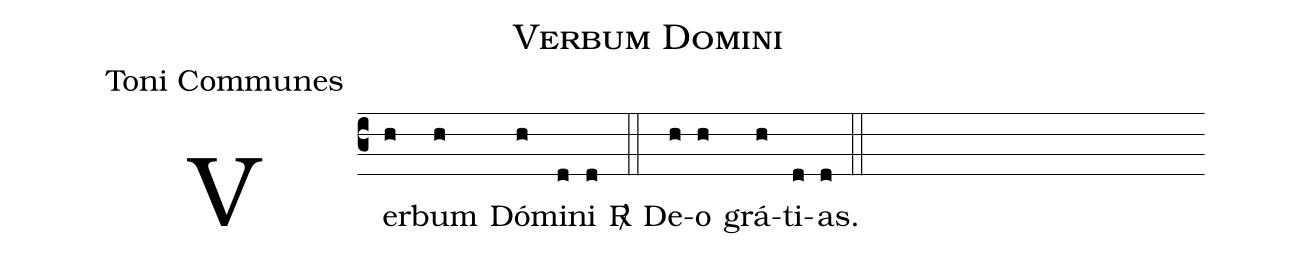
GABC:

name:Verbum Domini;
office-part:Toni Communes;
%%
(c3) Ver(h)bum(h) Dó(h)mi(d)ni(d) <sp>R/</sp>(::) De(h)o(h) grá(h)ti(d)as.(d) (::)
